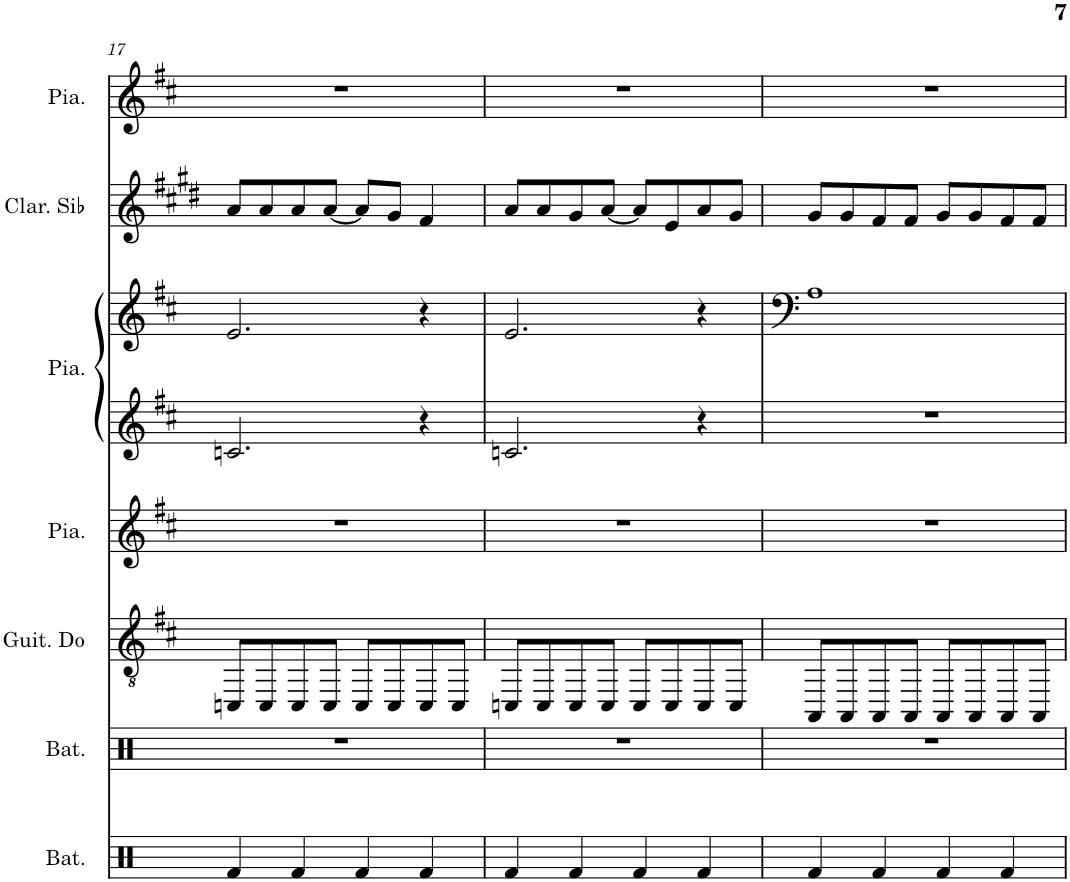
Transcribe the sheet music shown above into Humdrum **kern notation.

**kern	**kern	**kern	**kern	**kern	**kern	**kern	**kern
*part7	*part6	*part5	*part4	*part3	*part3	*part2	*part1
*staff8	*staff7	*staff6	*staff5	*staff4	*staff3	*staff2	*staff1
*I"Batterie	*I"Batterie	*I"Guitare Contra, Acoustic Guitar (nylon)	*I"Piano, Electric Grand Piano	*I"Piano, Bright Acoustic Piano	*	*I"Clarinette en Sib	*I"Piano, Acoustic Guitar (steel)
*I'Bat.	*I'Bat.	*	*I'Pia.	*I'Pia.	*	*I'Clar. Sib	*I'Pia.
!!LO:PB:g=z
*clefX	*clefX	*clefGv2	*clefG2	*clefG2	*clefG2	*clefG2	*clefG2
*	*	*	*	*	*	*Trd1c2	*
*k[]	*k[]	*k[f#c#]	*k[f#c#]	*k[f#c#]	*k[f#c#]	*k[f#c#g#d#]	*k[f#c#]
*M4/4	*M4/4	*M4/4	*M4/4	*M4/4	*M4/4	*M4/4	*M4/4
=17	=17	=17	=17	=17	=17	=17	=17
4Rf/	1r	8CCn/L	1r	2.cn/	2.e/	8a/L	1r
.	.	8CC/	.	.	.	8a/	.
4Rf/	.	8CC/	.	.	.	8a/	.
.	.	8CC/J	.	.	.	[8a/J	.
4Rf/	.	8CC/L	.	.	.	8a/L]	.
.	.	8CC/	.	.	.	8g#/J	.
4Rf/	.	8CC/	.	4r	4r	4f#/	.
.	.	8CC/J	.	.	.	.	.
=18	=18	=18	=18	=18	=18	=18	=18
4Rf/	1r	8CCn/L	1r	2.cn/	2.e/	8a/L	1r
.	.	8CC/	.	.	.	8a/	.
4Rf/	.	8CC/	.	.	.	8g#/	.
.	.	8CC/J	.	.	.	[8a/J	.
4Rf/	.	8CC/L	.	.	.	8a/L]	.
.	.	8CC/	.	.	.	8e/	.
4Rf/	.	8CC/	.	4r	4r	8a/	.
.	.	8CC/J	.	.	.	8g#/J	.
=19	=19	=19	=19	=19	=19	=19	=19
4Rf/	1r	8AAA/L	1r	1r	1A	8g#/L	1r
.	.	8AAA/	.	.	.	8g#/	.
4Rf/	.	8AAA/	.	.	.	8f#/	.
.	.	8AAA/J	.	.	.	8f#/J	.
4Rf/	.	8AAA/L	.	.	.	8g#/L	.
.	.	8AAA/	.	.	.	8g#/	.
4Rf/	.	8AAA/	.	.	.	8f#/	.
.	.	8AAA/J	.	.	.	8f#/J	.
=	=	=	=	=	=	=	=
*-	*-	*-	*-	*-	*-	*-	*-
